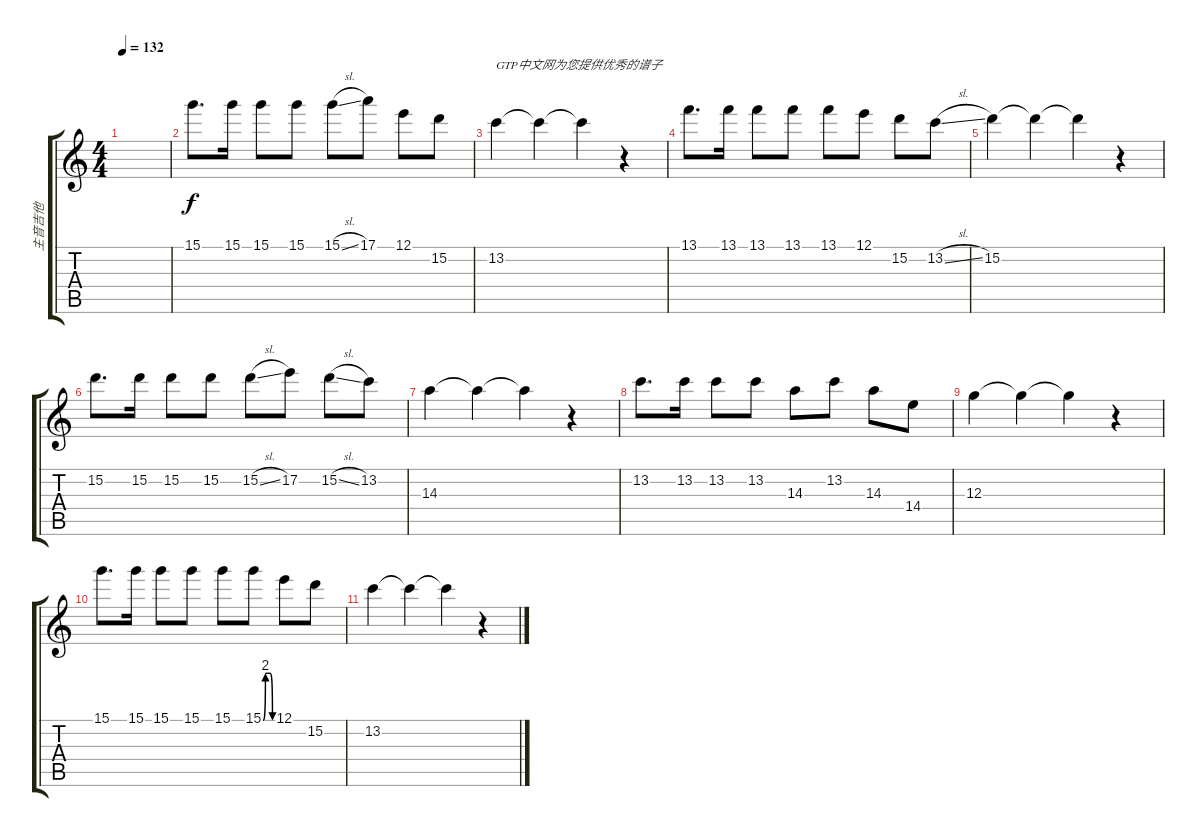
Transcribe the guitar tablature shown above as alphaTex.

\track ("主音吉他" "主音吉他") {instrument overdrivenguitar}
\staff {score tabs}
\tuning (E4 B3 G3 D3 A2 E2) {hide}
\ts (4 4)
\tempo 132
\clef g2
\ks c
|
15.1.8{d} 15.1.16 15.1.8 15.1.8 15.1{sl}.8 17.1.8 12.1.8 15.2.8 |
13.2.4{txt "GTP中文网为您提供优秀的谱子"} 13.2{t}.4 13.2{t}.4 r.4 |
13.1.8{d} 13.1.16 13.1.8 13.1.8 13.1.8 12.1.8 15.2.8 13.2{sl}.8 |
15.2.4 15.2{t}.4 15.2{t}.4 r.4 |
15.2.8{d} 15.2.16 15.2.8 15.2.8 15.2{sl}.8 17.2.8 15.2{sl}.8 13.2.8 |
14.3.4 14.3{t}.4 14.3{t}.4 r.4 |
13.2.8{d} 13.2.16 13.2.8 13.2.8 14.3.8 13.2.8 14.3.8 14.4.8 |
12.3.4 12.3{t}.4 12.3{t}.4 r.4 |
15.1.8{d} 15.1.16 15.1.8 15.1.8 15.1.8 15.1{be (custom 0 0 15 8 30 8 45 8 60 0)}.8 12.1.8 15.2.8 |
13.2.4 13.2{t}.4 13.2{t}.4 r.4
